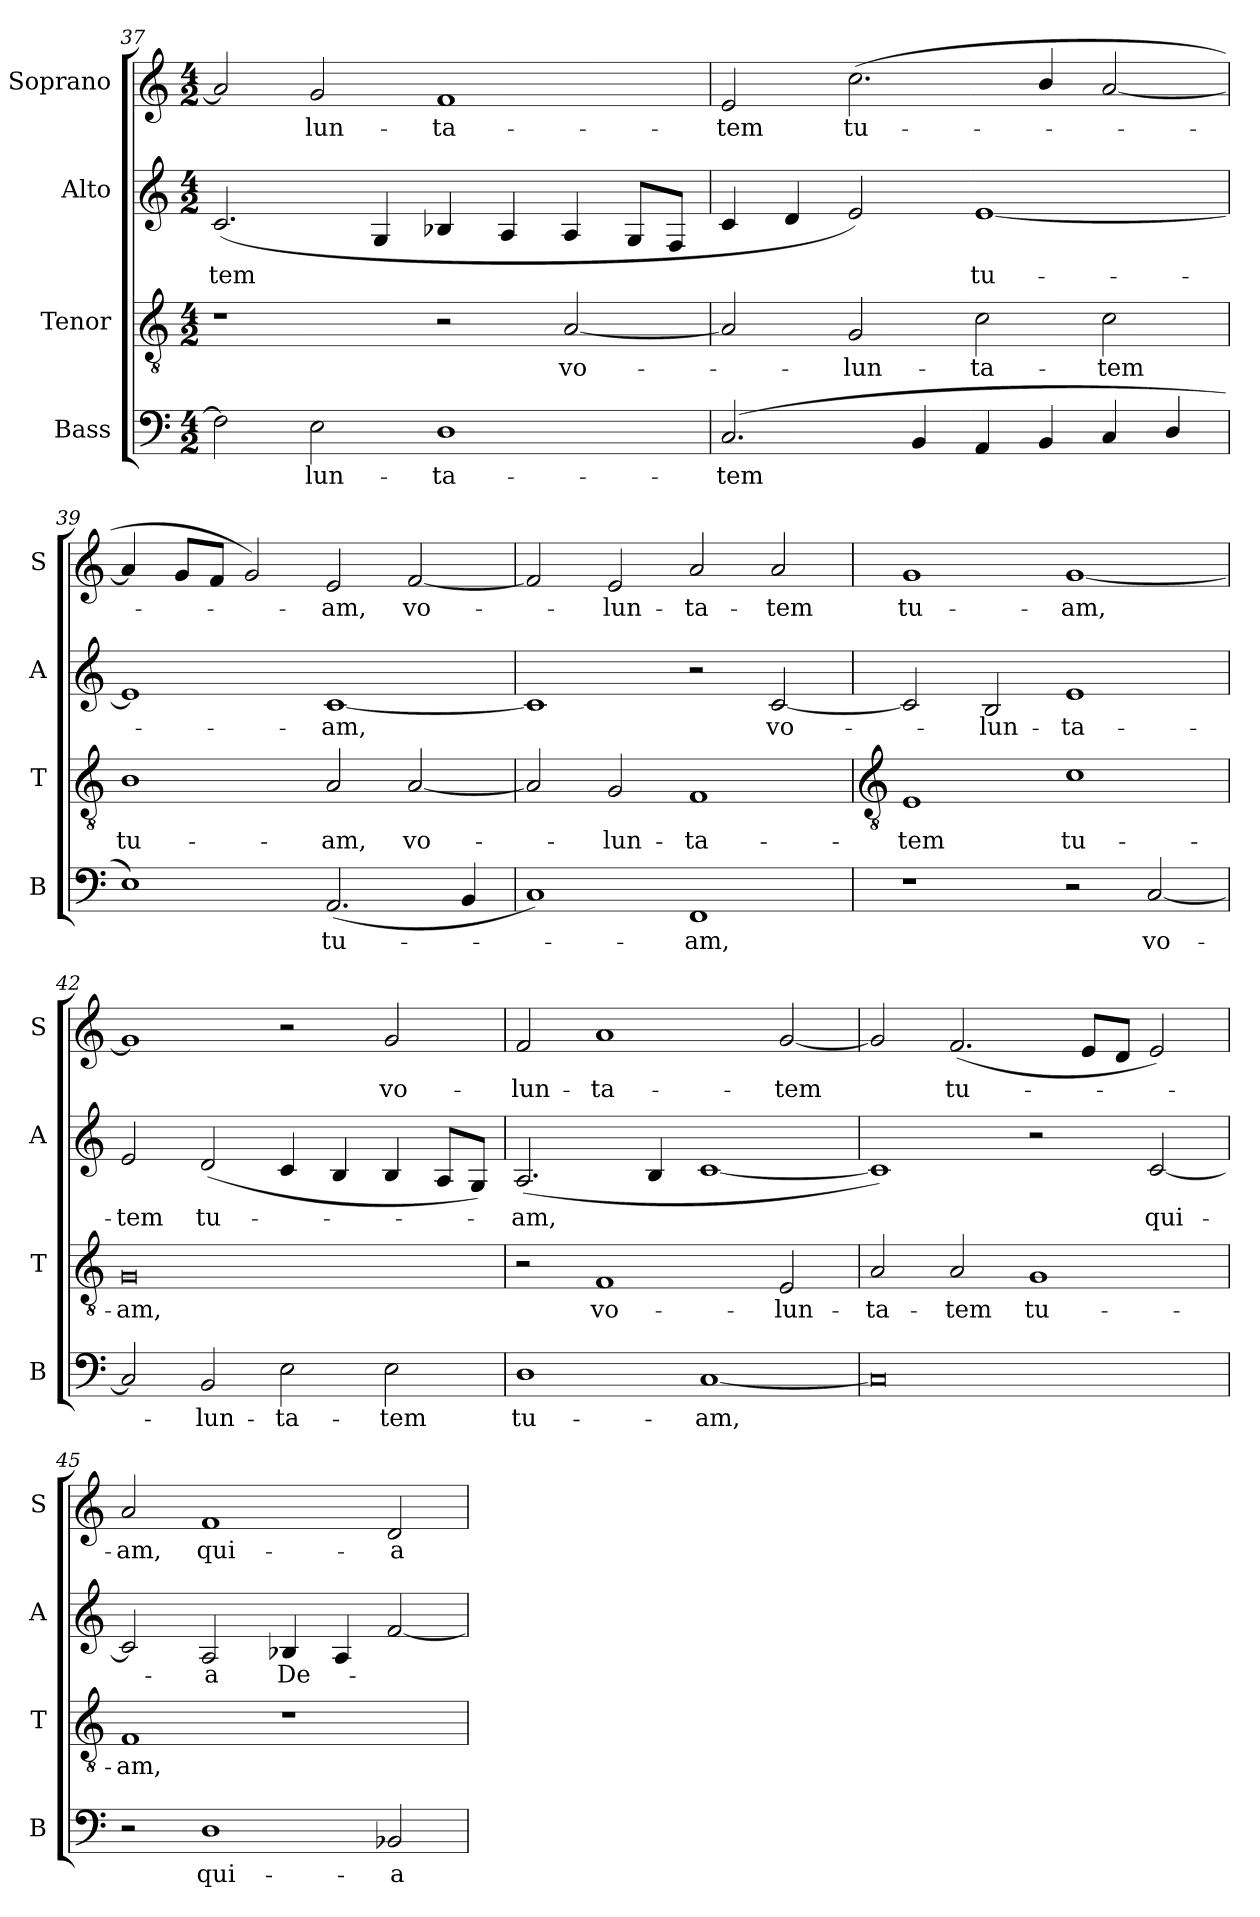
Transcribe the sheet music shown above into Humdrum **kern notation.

**kern	**text	**kern	**text	**kern	**text	**kern	**text
*part4	*part4	*part3	*part3	*part2	*part2	*part1	*part1
*staff4	*staff4	*staff3	*staff3	*staff2	*staff2	*staff1	*staff1
*I"Bass	*	*I"Tenor	*	*I"Alto	*	*I"Soprano	*
*I'B	*	*I'T	*	*I'A	*	*I'S	*
*clefF4	*	*clefGv2	*	*clefG2	*	*clefG2	*
*k[]	*	*k[]	*	*k[]	*	*k[]	*
*C:	*	*C:	*	*C:	*	*C:	*
*M4/2	*	*M4/2	*	*M4/2	*	*M4/2	*
=37	=37	=37	=37	=37	=37	=37	=37
!	!	!	!	!	!LO:LY:b	!	!
2F]	.	1r	.	(<2.c	-tem	2a]	.
!	!LO:LY:b	!	!	!	!	!	!LO:LY:b
2E	lun-	.	.	.	.	2g	lun-
.	.	.	.	4G	.	.	.
!	!LO:LY:b	!	!	!	!	!	!LO:LY:b
1D	-ta-	2r	.	4B-X	.	1f	-ta-
.	.	.	.	4A	.	.	.
!	!	!	!LO:LY:b	!	!	!	!
.	.	[2A	vo-	4A	.	.	.
.	.	.	.	8GL	.	.	.
.	.	.	.	8FJ	.	.	.
=38	=38	=38	=38	=38	=38	=38	=38
!	!LO:LY:b	!	!	!	!	!	!LO:LY:b
(<2.C	-tem	2A]	.	4c	.	2e	-tem
.	.	.	.	4d	.	.	.
!	!	!	!LO:LY:b	!	!	!	!LO:LY:b
.	.	2G	lun-	2e)	.	(<2.cc	tu-
4BB	.	.	.	.	.	.	.
!	!	!	!LO:LY:b	!	!LO:LY:b	!	!
4AA	.	2c	-ta-	[1e	tu-	.	.
4BB	.	.	.	.	.	4b/	.
!	!	!	!LO:LY:b	!	!	!	!
4C	.	2c	-tem	.	.	[2a	.
4D/	.	.	.	.	.	.	.
=39	=39	=39	=39	=39	=39	=39	=39
!	!	!	!LO:LY:b	!	!	!	!
1E)	.	1B	tu-	1e]	.	4a]	.
.	.	.	.	.	.	8gL	.
.	.	.	.	.	.	8fJ	.
.	.	.	.	.	.	2g)	.
!	!LO:LY:b	!	!LO:LY:b	!	!LO:LY:b	!	!LO:LY:b
(<2.AA	tu-	2A	-am,	[1c	am,	2e	am,
!	!	!	!LO:LY:b	!	!	!	!LO:LY:b
.	.	[2A	vo-	.	.	[2f	vo-
4BB	.	.	.	.	.	.	.
=40	=40	=40	=40	=40	=40	=40	=40
1C)	.	2A]	.	1c]	.	2f]	.
!	!	!	!LO:LY:b	!	!	!	!LO:LY:b
.	.	2G	lun-	.	.	2e	lun-
!	!LO:LY:b	!	!LO:LY:b	!	!	!	!LO:LY:b
1FF	am,	1F	-ta-	2r	.	2a	-ta-
!	!	!	!	!	!LO:LY:b	!	!LO:LY:b
.	.	.	.	[2c	vo-	2a	-tem
!!LO:LB:g=z
=41	=41	=41	=41	=41	=41	=41	=41
*	*	*clefGv2	*	*	*	*	*
!	!	!	!LO:LY:b	!	!	!	!LO:LY:b
1r	.	1E	-tem	2c]	.	1g	tu-
!	!	!	!	!	!LO:LY:b	!	!
.	.	.	.	2B	lun-	.	.
!	!	!	!LO:LY:b	!	!LO:LY:b	!	!LO:LY:b
2r	.	1c	tu-	1e	-ta-	[1g	-am,
!	!LO:LY:b	!	!	!	!	!	!
[2C	vo-	.	.	.	.	.	.
=42	=42	=42	=42	=42	=42	=42	=42
!	!	!	!LO:LY:b	!	!LO:LY:b	!	!
2C]	.	0G	-am,	2e	-tem	1g]	.
!	!LO:LY:b	!	!	!	!LO:LY:b	!	!
2BB	lun-	.	.	(<2d	tu-	.	.
!	!LO:LY:b	!	!	!	!	!	!
2E	-ta-	.	.	4c	.	2r	.
.	.	.	.	4B	.	.	.
!	!LO:LY:b	!	!	!	!	!	!LO:LY:b
2E	-tem	.	.	4B	.	2g	vo-
.	.	.	.	8AL	.	.	.
.	.	.	.	8GJ)	.	.	.
=43	=43	=43	=43	=43	=43	=43	=43
!	!LO:LY:b	!	!	!	!LO:LY:b	!	!LO:LY:b
1D	tu-	2r	.	(<2.A	am,	2f	-lun-
!	!	!	!LO:LY:b	!	!	!	!LO:LY:b
.	.	1F	vo-	.	.	1a	-ta-
.	.	.	.	4B	.	.	.
!	!LO:LY:b	!	!	!	!	!	!
[1C	-am,	.	.	[1c	.	.	.
!	!	!	!LO:LY:b	!	!	!	!LO:LY:b
.	.	2E	-lun-	.	.	[2g	-tem
=44	=44	=44	=44	=44	=44	=44	=44
!	!	!	!LO:LY:b	!	!	!	!
0C]	.	2A	-ta-	1c])	.	2g]	.
!	!	!	!LO:LY:b	!	!	!	!LO:LY:b
.	.	2A	-tem	.	.	(<2.f	tu-
!	!	!	!LO:LY:b	!	!	!	!
.	.	1G	tu-	2r	.	.	.
.	.	.	.	.	.	8eL	.
.	.	.	.	.	.	8dJ	.
!	!	!	!	!	!LO:LY:b	!	!
.	.	.	.	[2c	qui-	2e)	.
=45	=45	=45	=45	=45	=45	=45	=45
!	!	!	!LO:LY:b	!	!	!	!LO:LY:b
2r	.	1F	-am,	2c]	.	2a	am,
!	!LO:LY:b	!	!	!	!LO:LY:b	!	!LO:LY:b
1D	qui-	.	.	2A	a	1f	qui-
!	!	!	!	!	!LO:LY:b	!	!
.	.	1r	.	4B-X	De-	.	.
.	.	.	.	4A	.	.	.
!	!LO:LY:b	!	!	!	!	!	!LO:LY:b
2BB-X	-a	.	.	[2f	.	2d	-a
=	=	=	=	=	=	=	=
*-	*-	*-	*-	*-	*-	*-	*-
